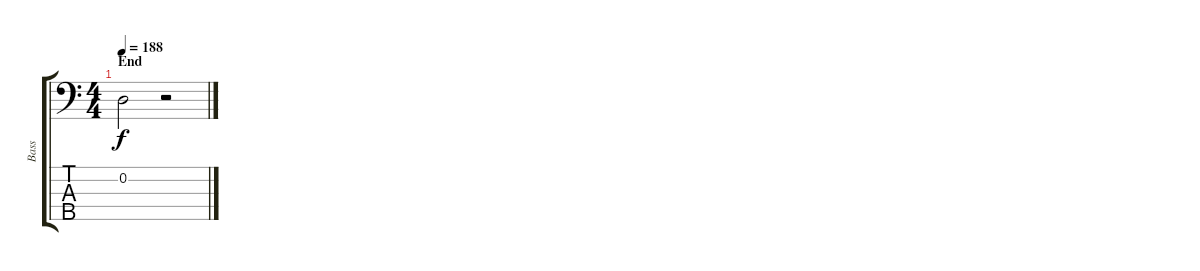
\track ("Bass" "Bass") {instrument electricbassfinger}
\staff {score tabs}
\tuning (G2 D2 A1 E1 B0) {hide}
\ts (4 4)
\section ("" "End")
\tempo 188
\clef f4
\ks c
0.2.2{dy f} r.2
